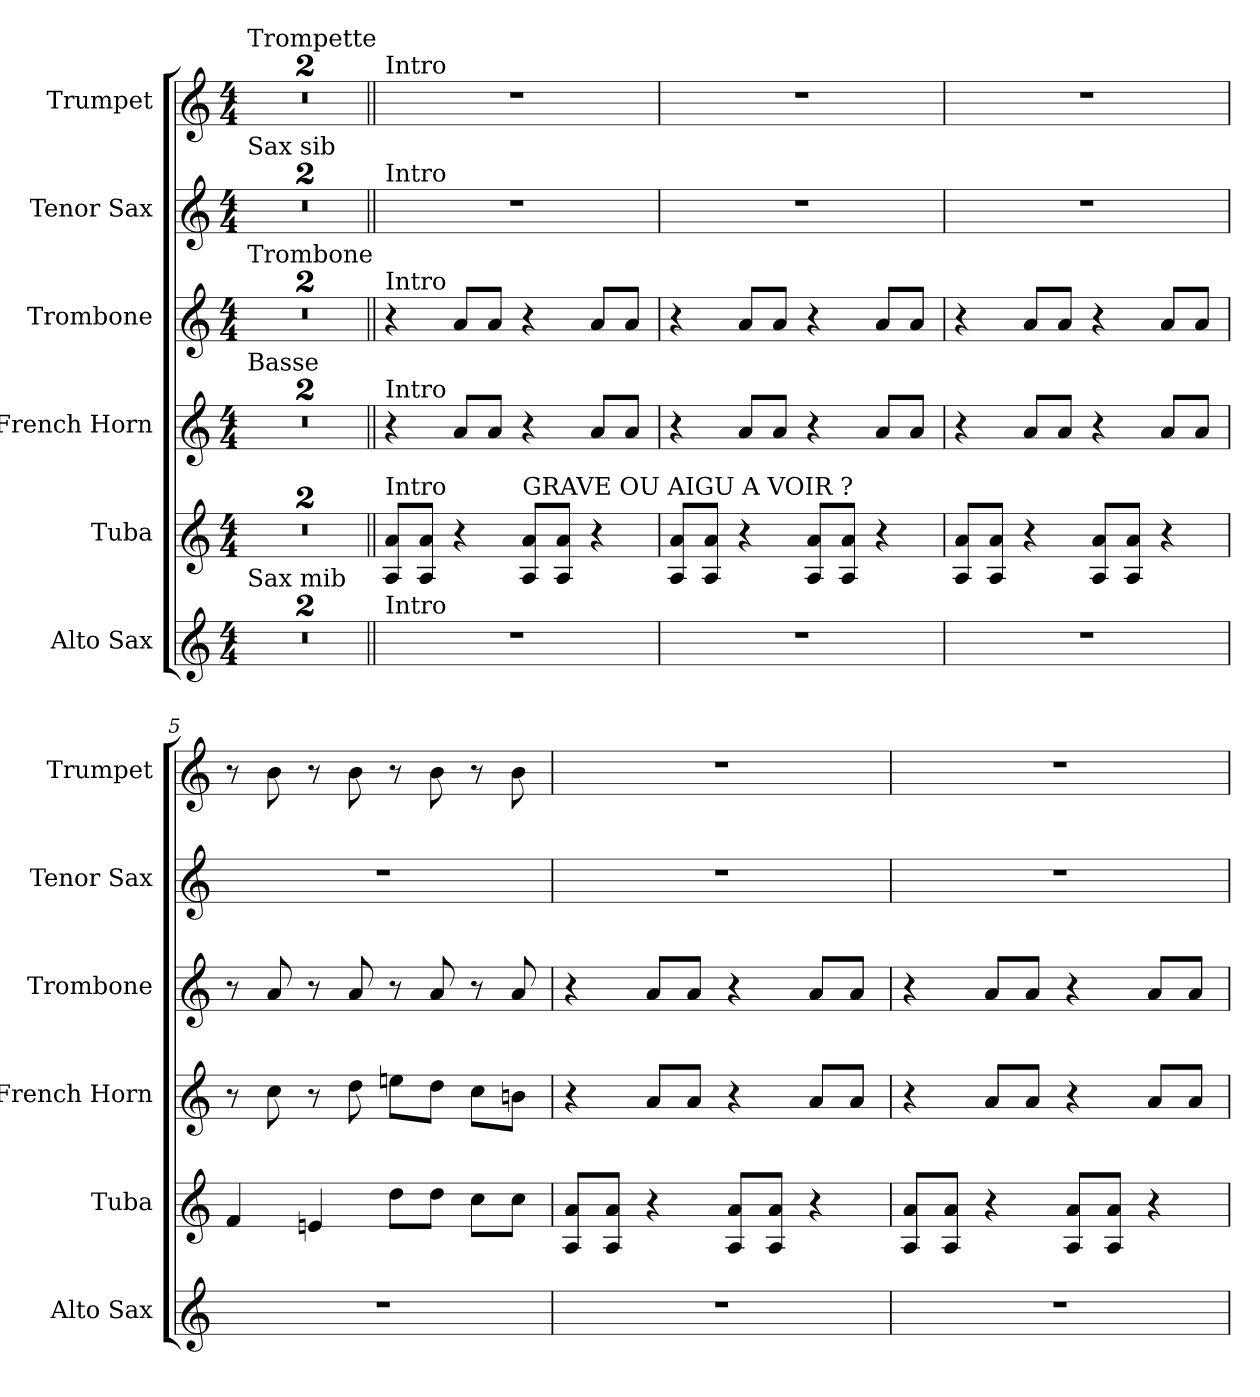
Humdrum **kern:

**kern	**kern	**kern	**kern	**kern	**kern
*part6	*part5	*part4	*part3	*part2	*part1
*staff6	*staff5	*staff4	*staff3	*staff2	*staff1
*I"Alto Sax	*I"Tuba	*I"French Horn	*I"Trombone	*I"Tenor Sax	*I"Trumpet
*I'Alto Sax	*I'Tuba	*I'French Horn	*I'Trombone	*I'Tenor Sax	*I'Trumpet
*clefG2	*clefG2	*clefG2	*clefG2	*clefG2	*clefG2
*ITrd5c9	*ITrd15c26	*ITrd8c14	*ITrd8c14	*ITrd8c14	*ITrd1c2
*M4/4	*M4/4	*M4/4	*M4/4	*M4/4	*M4/4
=	=	=	=	=	=
!	!	!	!	!	!LO:TX:a:t=Trompette
!	!	!	!	!LO:TX:a:t=Sax sib	!
!	!	!	!LO:TX:a:t=Trombone	!	!
!	!	!LO:TX:a:t=Basse	!	!	!
!LO:TX:a:t=Sax mib	!	!	!	!	!
1r	1r	1r	1r	1r	1r
=1	=1	=1	=1	=1	=1
1r	1r	1r	1r	1r	1r
=2||	=2||	=2||	=2||	=2||	=2||
!	!	!	!	!	!LO:TX:a:t=Intro
!	!	!	!	!LO:TX:a:t=Intro	!
!	!	!	!LO:TX:a:t=Intro	!	!
!	!	!LO:TX:a:t=Intro	!	!	!
!	!LO:TX:a:t=Intro	!	!	!	!
!LO:TX:a:t=Intro	!	!	!	!	!
1r	8AAA 8AAL	4r	4r	1r	1r
.	8AAA 8AAJ	.	.	.	.
.	4r	8AL	8AL	.	.
.	.	8AJ	8AJ	.	.
!	!LO:TX:a:t=GRAVE OU AIGU A VOIR ?	!	!	!	!
.	8AAA 8AAL	4r	4r	.	.
.	8AAA 8AAJ	.	.	.	.
.	4r	8AL	8AL	.	.
.	.	8AJ	8AJ	.	.
=3	=3	=3	=3	=3	=3
1r	8AAA 8AAL	4r	4r	1r	1r
.	8AAA 8AAJ	.	.	.	.
.	4r	8AL	8AL	.	.
.	.	8AJ	8AJ	.	.
.	8AAA 8AAL	4r	4r	.	.
.	8AAA 8AAJ	.	.	.	.
.	4r	8AL	8AL	.	.
.	.	8AJ	8AJ	.	.
=4	=4	=4	=4	=4	=4
1r	8AAA 8AAL	4r	4r	1r	1r
.	8AAA 8AAJ	.	.	.	.
.	4r	8AL	8AL	.	.
.	.	8AJ	8AJ	.	.
.	8AAA 8AAL	4r	4r	.	.
.	8AAA 8AAJ	.	.	.	.
.	4r	8AL	8AL	.	.
.	.	8AJ	8AJ	.	.
=5	=5	=5	=5	=5	=5
1r	4FF	8r	8r	1r	8r
.	.	8c	8A	.	8a
.	4EEn	8r	8r	.	8r
.	.	8d	8A	.	8a
.	8DL	8enL	8r	.	8r
.	8DJ	8dJ	8A	.	8a
.	8CL	8cL	8r	.	8r
.	8CJ	8BnJ	8A	.	8a
=6	=6	=6	=6	=6	=6
1r	8AAA 8AAL	4r	4r	1r	1r
.	8AAA 8AAJ	.	.	.	.
.	4r	8AL	8AL	.	.
.	.	8AJ	8AJ	.	.
.	8AAA 8AAL	4r	4r	.	.
.	8AAA 8AAJ	.	.	.	.
.	4r	8AL	8AL	.	.
.	.	8AJ	8AJ	.	.
=7	=7	=7	=7	=7	=7
1r	8AAA 8AAL	4r	4r	1r	1r
.	8AAA 8AAJ	.	.	.	.
.	4r	8AL	8AL	.	.
.	.	8AJ	8AJ	.	.
.	8AAA 8AAL	4r	4r	.	.
.	8AAA 8AAJ	.	.	.	.
.	4r	8AL	8AL	.	.
.	.	8AJ	8AJ	.	.
=	=	=	=	=	=
*-	*-	*-	*-	*-	*-
